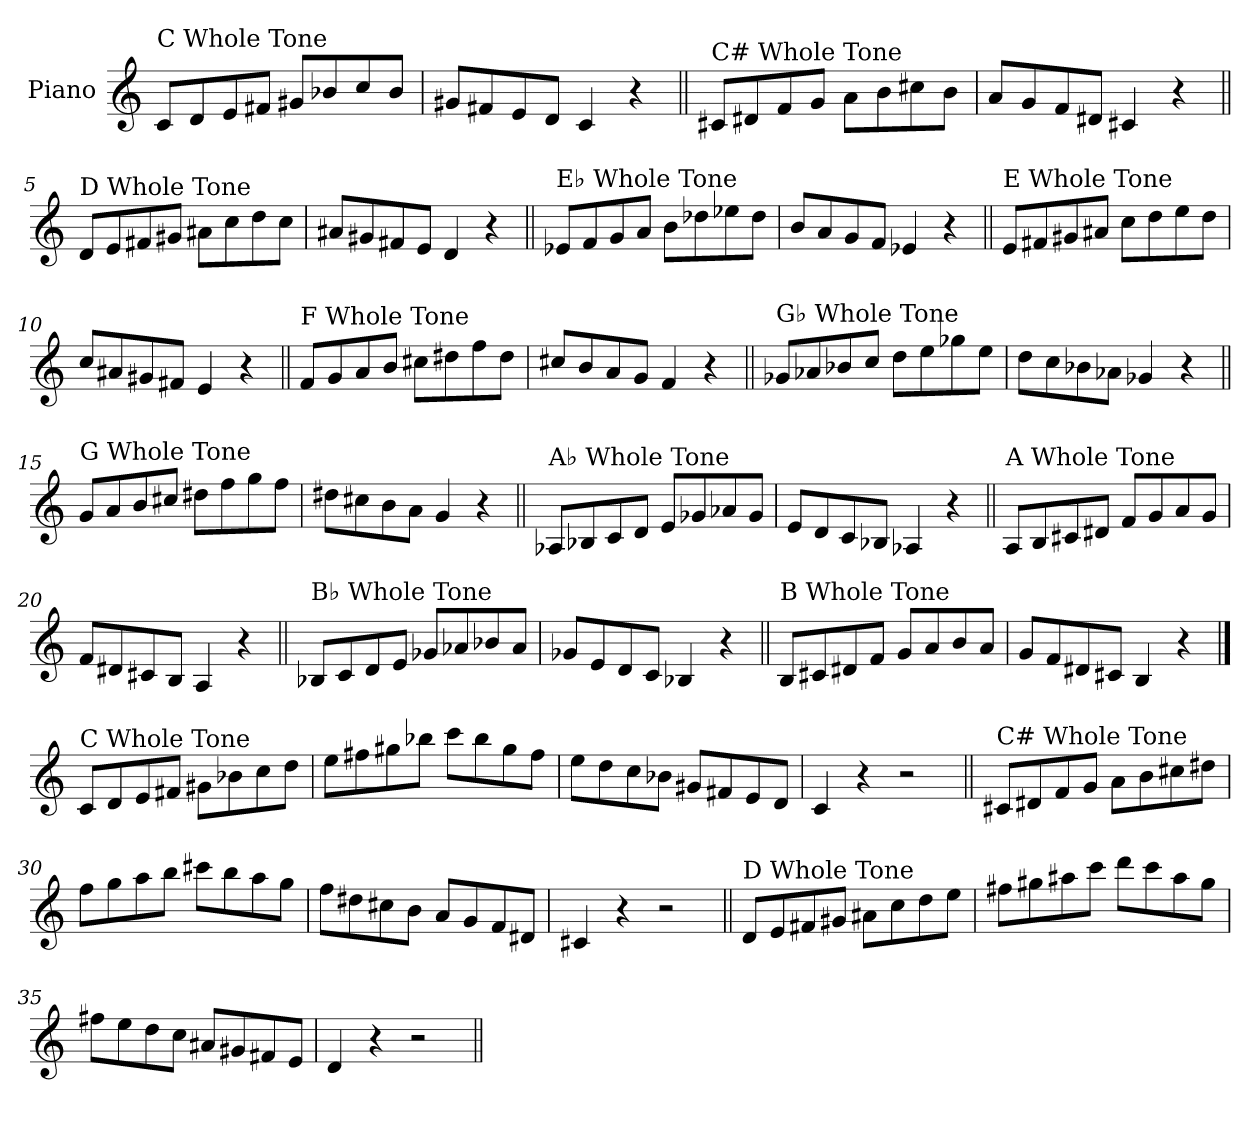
**kern
*part1
*staff1
*I"Piano
*I'Pno.
*clefG2
*k[]
=1
!LO:TX:a:t=C Whole Tone
8c/L
8d/
8e/
8f#X/J
8g#X/L
8b-X/
8cc/
8b-/J
=2
8g#X/L
8f#X/
8e/
8d/J
4c/
4r
=3||
!LO:TX:a:t=C# Whole Tone
8c#X/L
8d#X/
8f/
8g/J
8a\L
8b\
8cc#X\
8b\J
=4
8a/L
8g/
8f/
8d#X/J
4c#X/
4r
!!LO:LB:g=z
=5||
!LO:TX:a:t=D Whole Tone
8d/L
8e/
8f#X/
8g#X/J
8a#X\L
8cc\
8dd\
8cc\J
=6
8a#X/L
8g#X/
8f#X/
8e/J
4d/
4r
=7||
!LO:TX:a:t=E♭ Whole Tone
8e-X/L
8f/
8g/
8a/J
8b\L
8dd-X\
8ee-X\
8dd-\J
=8
8b/L
8a/
8g/
8f/J
4e-X/
4r
!!LO:LB:g=z
=9||
!LO:TX:a:t=E Whole Tone
8e/L
8f#X/
8g#X/
8a#X/J
8cc\L
8dd\
8ee\
8dd\J
=10
8cc/L
8a#X/
8g#X/
8f#X/J
4e/
4r
=11||
!LO:TX:a:t=F Whole Tone
8f/L
8g/
8a/
8b/J
8cc#X\L
8dd#X\
8ff\
8dd#\J
=12
8cc#X/L
8b/
8a/
8g/J
4f/
4r
!!LO:LB:g=z
=13||
!LO:TX:a:t=G♭ Whole Tone
8g-X/L
8a-X/
8b-X/
8cc/J
8dd\L
8ee\
8gg-X\
8ee\J
=14
8dd\L
8cc\
8b-X\
8a-X\J
4g-X/
4r
=15||
!LO:TX:a:t=G Whole Tone
8g/L
8a/
8b/
8cc#X/J
8dd#X\L
8ff\
8gg\
8ff\J
=16
8dd#X\L
8cc#X\
8b\
8a\J
4g/
4r
!!LO:LB:g=z
=17||
!LO:TX:a:t=A♭ Whole Tone
8A-X/L
8B-X/
8c/
8d/J
8e/L
8g-X/
8a-X/
8g-/J
=18
8e/L
8d/
8c/
8B-X/J
4A-X/
4r
=19||
!LO:TX:a:t=A Whole Tone
8A/L
8B/
8c#X/
8d#X/J
8f/L
8g/
8a/
8g/J
=20
8f/L
8d#X/
8c#X/
8B/J
4A/
4r
!!LO:LB:g=z
=21||
!LO:TX:a:t=B♭ Whole Tone
8B-X/L
8c/
8d/
8e/J
8g-X/L
8a-X/
8b-X/
8a-/J
=22
8g-X/L
8e/
8d/
8c/J
4B-X/
4r
=23||
!LO:TX:a:t=B Whole Tone
8B/L
8c#X/
8d#X/
8f/J
8g/L
8a/
8b/
8a/J
=24
8g/L
8f/
8d#X/
8c#X/J
4B/
4r
!!LO:PB:g=z
==25
!LO:TX:a:t=C Whole Tone
8c/L
8d/
8e/
8f#X/J
8g#X\L
8b-X\
8cc\
8dd\J
=26
8ee\L
8ff#X\
8gg#X\
8bb-X\J
8ccc\L
8bb-\
8gg#\
8ff#\J
=27
8ee\L
8dd\
8cc\
8b-X\J
8g#X/L
8f#X/
8e/
8d/J
=28
4c/
4r
2r
!!LO:LB:g=z
=29||
!LO:TX:a:t=C# Whole Tone
8c#X/L
8d#X/
8f/
8g/J
8a\L
8b\
8cc#X\
8dd#X\J
=30
8ff\L
8gg\
8aa\
8bb\J
8ccc#X\L
8bb\
8aa\
8gg\J
=31
8ff\L
8dd#X\
8cc#X\
8b\J
8a/L
8g/
8f/
8d#X/J
=32
4c#X/
4r
2r
!!LO:LB:g=z
=33||
!LO:TX:a:t=D Whole Tone
8d/L
8e/
8f#X/
8g#X/J
8a#X\L
8cc\
8dd\
8ee\J
=34
8ff#X\L
8gg#X\
8aa#X\
8ccc\J
8ddd\L
8ccc\
8aa#\
8gg#\J
=35
8ff#X\L
8ee\
8dd\
8cc\J
8a#X/L
8g#X/
8f#X/
8e/J
=36
4d/
4r
2r
=||
*-
